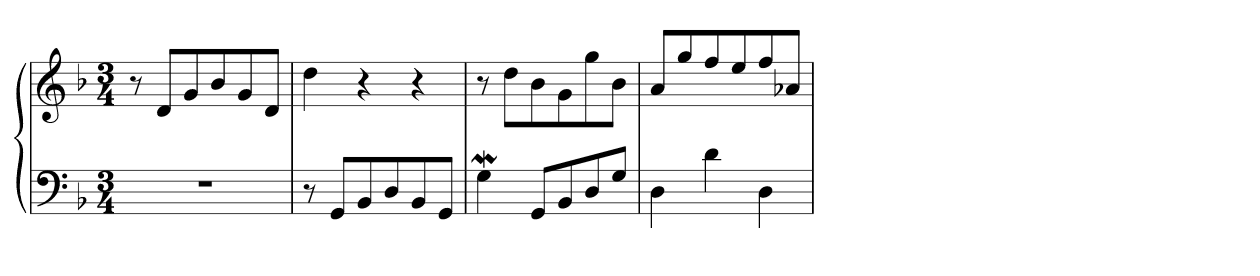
**kern	**kern
*part1	*part1
*staff2	*staff1
*clefF4	*clefG2
*k[b-]	*k[b-]
*M3/4	*M3/4
=1	=1
2.r	8r
.	8d/L
.	8g/
.	8b-/
.	8g/
.	8d/J
=2	=2
8r	4dd\
8GG/L	.
8BB-/	4r
8D/	.
8BB-/	4r
8GG/J	.
=3	=3
4GW\	8r
.	8dd\L
8GG/L	8b-\
8BB-/	8g\
8D/	8gg\
8G/J	8b-\J
=4	=4
4D\	8a/L
.	8gg/
4d\	8ff/
.	8ee/
4D\	8ff/
.	8a-X/J
=	=
*-	*-
